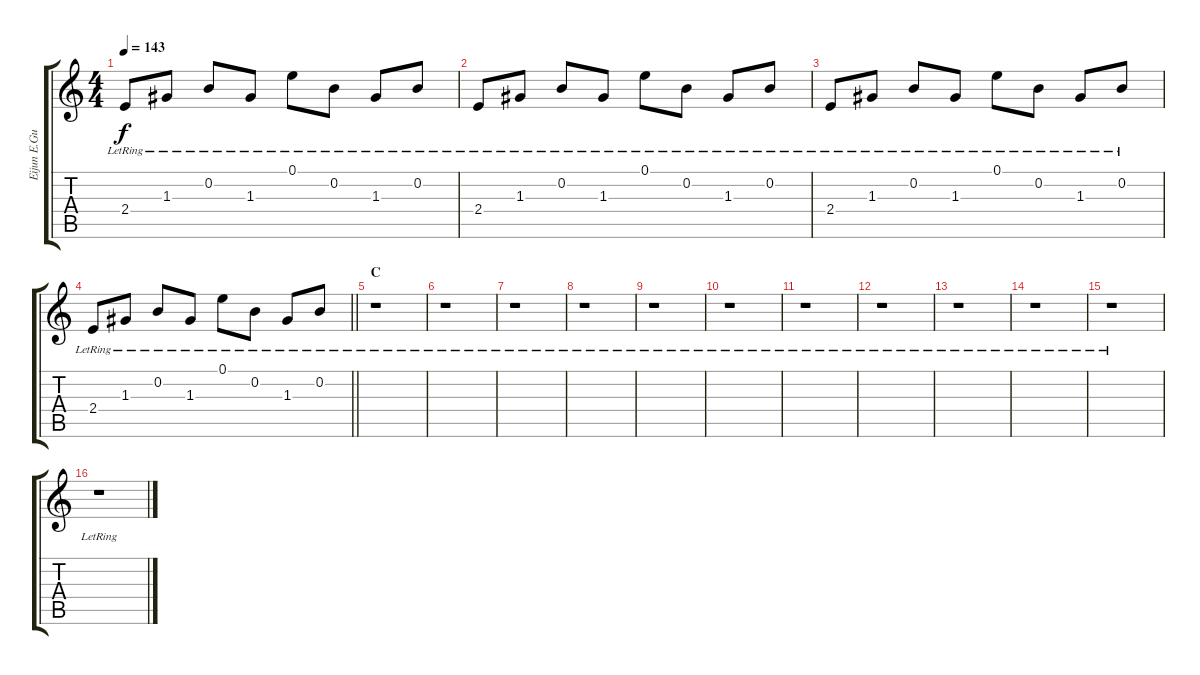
\track ("Eijun E.Guitar II" "Eijun E.Gu") {instrument electricguitarclean}
\staff {score tabs}
\tuning (E4 B3 G3 D3 A2 E2) {hide}
\ts (4 4)
\tempo 143
\clef g2
\ks c
2.4{lr}.8{dy f} 1.3{lr}.8 0.2{lr}.8 1.3{lr}.8 0.1{lr}.8 0.2{lr}.8 1.3{lr}.8 0.2{lr}.8 |
2.4{lr}.8 1.3{lr}.8 0.2{lr}.8 1.3{lr}.8 0.1{lr}.8 0.2{lr}.8 1.3{lr}.8 0.2{lr}.8 |
2.4{lr}.8 1.3{lr}.8 0.2{lr}.8 1.3{lr}.8 0.1{lr}.8 0.2{lr}.8 1.3{lr}.8 0.2{lr}.8 |
\barLineRight lightlight
2.4{lr}.8 1.3{lr}.8 0.2{lr}.8 1.3{lr}.8 0.1{lr}.8 0.2{lr}.8 1.3{lr}.8 0.2{lr}.8 |
\section ("" "C")
r.1 |
r.1 |
r.1 |
r.1 |
r.1 |
r.1 |
r.1 |
r.1 |
r.1 |
r.1 |
r.1 |
r.1
